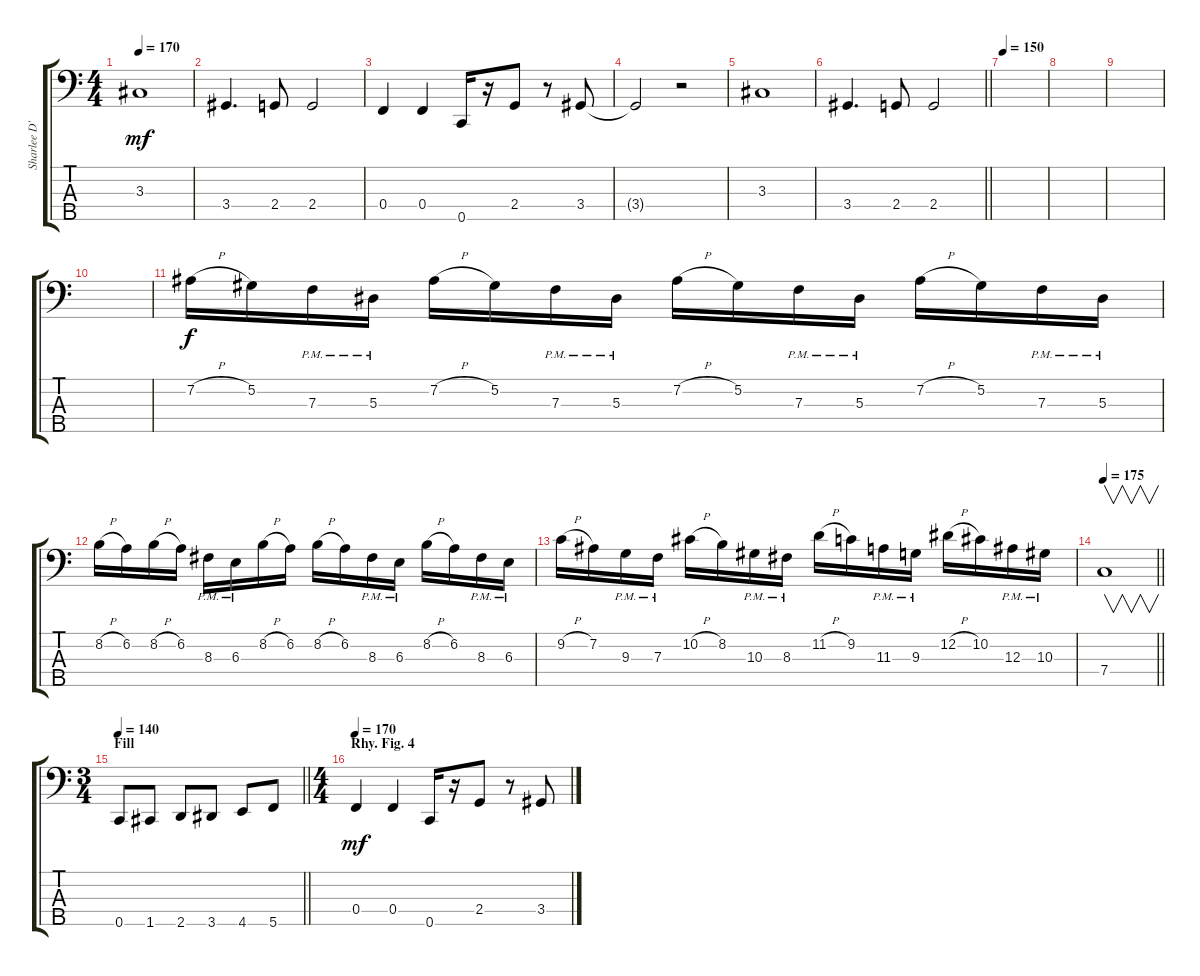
\track ("Sharlee D'Angelo" "Sharlee D'") {instrument electricbasspick}
\staff {score tabs}
\tuning (Ab2 Eb2 Bb1 F1 C1) {hide}
\ts (4 4)
\tempo 170
\clef f4
\ks c
3.3.1{dy mf} |
3.4.4{d} 2.4.8 2.4.2 |
0.4.4 0.4.4 0.5.16 r.16 2.4.8 r.8 3.4.8 |
3.4{t}.2 r.2 |
3.3.1 |
\barLineRight lightlight
3.4.4{d} 2.4.8 2.4.2 |
\tempo 150
|
|
|
|
7.2{h}.16{dy f} 5.2.16 7.3{pm}.16 5.3{pm}.16 7.2{h}.16 5.2.16 7.3{pm}.16 5.3{pm}.16 7.2{h}.16 5.2.16 7.3{pm}.16 5.3{pm}.16 7.2{h}.16 5.2.16 7.3{pm}.16 5.3{pm}.16 |
8.2{h}.16 6.2.16 8.2{h}.16 6.2.16 8.3{pm}.16 6.3{pm}.16 8.2{h}.16 6.2.16 8.2{h}.16 6.2.16 8.3{pm}.16 6.3{pm}.16 8.2{h}.16 6.2.16 8.3{pm}.16 6.3{pm}.16 |
9.2{h}.16 7.2.16 9.3{pm}.16 7.3{pm}.16 10.2{h}.16 8.2.16 10.3{pm}.16 8.3{pm}.16 11.2{h}.16 9.2.16 11.3{pm}.16 9.3{pm}.16 12.2{h}.16 10.2.16 12.3{pm}.16 10.3{pm}.16 |
\tempo 175
\barLineRight lightlight
7.4.1{v} |
\ts (3 4)
\section ("" "Fill")
\tempo 140
\barLineRight lightlight
0.5.8 1.5.8 2.5.8 3.5.8 4.5.8 5.5.8 |
\ts (4 4)
\section ("" "Rhy. Fig. 4")
\tempo 170
0.4.4{dy mf} 0.4.4 0.5.16 r.16 2.4.8 r.8 3.4.8
